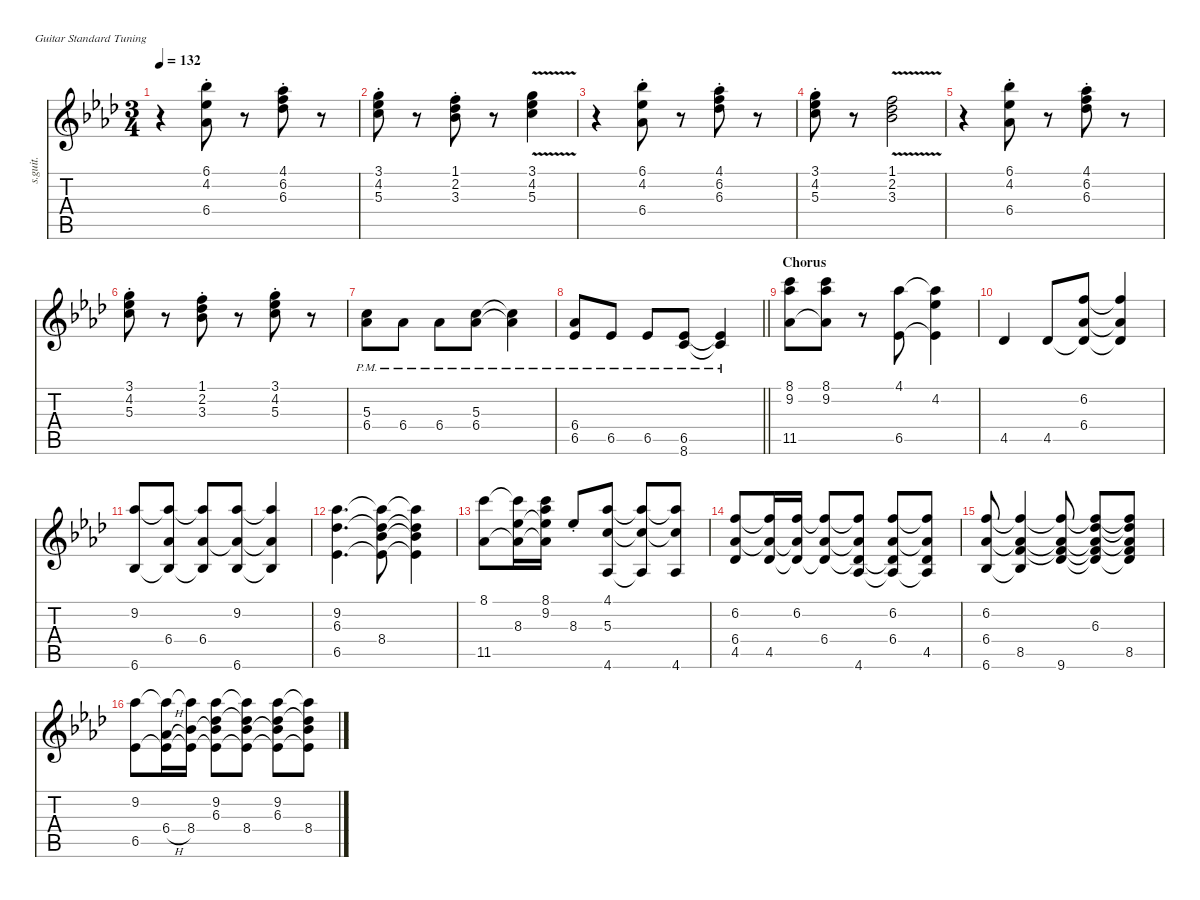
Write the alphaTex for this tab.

\defaultSystemsLayout 4
\hideDynamics
\bracketExtendMode nobrackets
\otherSystemsTrackNameOrientation horizontal
\track ("Tim Reynolds" "s.guit.") {defaultSystemsLayout 8 instrument acousticguitarsteel}
\staff {score tabs}
\tuning (E4 B3 G3 D3 A2 E2)
\ts (3 4)
\tempo 132
\clef g2
\ks ab
r.4{dy ff beam Down} (6.1{st acc b} 4.2{st acc b} 6.4{st acc b}).8{dy f beam Down} r.8{beam Down} (4.1{st acc b} 6.2{st acc forcenatural} 6.3{st acc b}).8{beam Down} r.8{beam Down} |
(3.1{st acc forcenatural} 4.2{st acc b} 5.3{st acc forcenatural}).8{beam Down} r.8{beam Down} (1.1{st acc forcenatural} 2.2{st acc b} 3.3{st acc b}).8{beam Down} r.8{beam Down} (3.1{v acc forcenatural} 4.2{v acc b} 5.3{v acc forcenatural}).4{beam Down} |
r.4{beam Down} (6.1{st acc b} 4.2{st acc b} 6.4{st acc b}).8{beam Down} r.8{beam Down} (4.1{st acc b} 6.2{st acc forcenatural} 6.3{st acc b}).8{beam Down} r.8{beam Down} |
(3.1{st acc forcenatural} 4.2{st acc b} 5.3{st acc forcenatural}).8{beam Down} r.8{beam Down} (1.1{v acc forcenatural} 2.2{v acc b} 3.3{v acc b}).2{beam Down} |
r.4{beam Down} (6.1{st acc b} 4.2{st acc b} 6.4{st acc b}).8{beam Down} r.8{beam Down} (4.1{st acc b} 6.2{st acc forcenatural} 6.3{st acc b}).8{beam Down} r.8{beam Down} |
(3.1{st acc forcenatural} 4.2{st acc b} 5.3{st acc forcenatural}).8{beam Down} r.8{beam Down} (1.1{st acc forcenatural} 2.2{st acc b} 3.3{st acc b}).8{beam Down} r.8{beam Down} (3.1{st acc forcenatural} 4.2{st acc b} 5.3{st acc forcenatural}).8{beam Down} r.8{beam Down} |
(5.3{pm acc forcenatural} 6.4{pm acc b}).8{dy fff beam Down} 6.4{pm acc b}.8{dy ff beam Down} 6.4{pm acc b}.8{beam Down} (5.3{pm acc forcenatural} 6.4{pm acc b}).8{dy fff beam Down} (5.3{pm t acc forcenatural} 6.4{pm t acc b}).4{dy f beam Down} |
\barLineRight lightlight
(6.4{pm acc b} 6.5{pm acc b}).8{dy fff beam Up} 6.5{pm acc b}.8{dy ff beam Up} 6.5{pm acc b}.8{beam Up} (6.5{pm acc b} 8.6{pm acc forcenatural}).8{dy fff beam Up} (6.5{pm t acc b} 8.6{pm t acc forcenatural}).4{dy f beam Up} |
\section ("" "Chorus")
(8.1{acc forcenatural} 9.2{acc b} 11.5{acc b}).8{beam Down} (8.1{acc forcenatural} 9.2{acc b} 11.5{t acc b}).8{beam Down} r.8{beam Down} (4.1{acc b} 6.5{acc b}).8{beam Down} (4.1{t acc b} 4.2{acc b} 6.5{t acc b}).4{beam Down} |
4.5{acc b}.4{beam Up} 4.5{acc b}.8{beam Up} (6.2{acc forcenatural} 6.4{acc b} 4.5{t acc b}).8{beam Up} (6.2{t acc forcenatural} 6.4{t acc b} 4.5{t acc b}).4{beam Up} |
(9.2{acc b} 6.6{acc b}).8{beam Up} (9.2{t acc b} 6.4{acc b} 6.6{t acc b}).8{beam Up} (9.2{t acc b} 6.4{acc b} 6.6{t acc b}).8{beam Up} (9.2{acc b} 6.4{t acc b} 6.6{acc b}).8{beam Up} (9.2{t acc b} 6.4{t acc b} 6.6{t acc b}).4{beam Up} |
(9.2{acc b} 6.3{acc b} 6.5{acc b}).4{d beam Down} (9.2{t acc b} 6.3{t acc b} 8.4{acc b} 6.5{t acc b}).8{beam Down} (9.2{t acc b} 6.3{t acc b} 8.4{t acc b} 6.5{t acc b}).4{beam Down} |
(8.1{acc forcenatural} 11.5{acc b}).8{beam Down} (8.1{t acc forcenatural} 8.3{acc b} 11.5{t acc b}).16{beam Down} (8.1{acc forcenatural} 9.2{acc b} 8.3{t acc b} 11.5{t acc b}).16{beam Down} 8.3{st acc b}.8{beam Up} (4.1{acc b} 5.3{acc forcenatural} 4.6{acc b}).8{beam Up} (4.1{t acc b} 5.3{t acc forcenatural} 4.6{t acc b}).8{beam Up} (4.1{t acc b} 5.3{t acc forcenatural} 4.6{acc b}).8{beam Up} |
(6.2{acc forcenatural} 6.4{acc b} 4.5{acc b}).8{beam Up} (6.2{t acc forcenatural} 6.4{t acc b} 4.5{acc b}).16{beam Up} (6.2{acc forcenatural} 6.4{t acc b} 4.5{t acc b}).16{beam Up} (6.2{t acc forcenatural} 6.4{acc b} 4.5{t acc b}).8{beam Up} (6.2{t acc forcenatural} 6.4{t acc b} 4.5{t acc b} 4.6{acc b}).8{beam Up} (6.2{acc forcenatural} 6.4{acc b} 4.5{t acc b} 4.6{t acc b}).8{beam Up} (6.2{t acc forcenatural} 6.4{t acc b} 4.5{acc b} 4.6{t acc b}).8{beam Up} |
(6.2{acc forcenatural} 6.4{acc b} 6.6{acc b}).8{beam Up} (6.2{t acc forcenatural} 6.4{t acc b} 8.5{acc forcenatural} 6.6{t acc b}).4{beam Up} (6.2{t acc forcenatural} 6.4{t acc b} 8.5{t acc forcenatural} 9.6{acc b}).8{beam Up} (6.2{t acc forcenatural} 6.3{acc b} 6.4{t acc b} 8.5{t acc forcenatural} 9.6{t acc b}).8{beam Up} (6.2{t acc forcenatural} 6.3{t acc b} 6.4{t acc b} 8.5{acc forcenatural} 9.6{t acc b}).8{beam Up} |
(9.2{acc b} 6.5{acc b}).8{beam Down} (9.2{t acc b} 6.4{h acc b} 6.5{t acc b}).16{beam Down} (9.2{t acc b} 8.4{acc b} 6.5{t acc b}).16{beam Down} (9.2{acc b} 6.3{acc b} 8.4{t acc b} 6.5{t acc b}).8{beam Down} (9.2{t acc b} 6.3{t acc b} 8.4{acc b} 6.5{t acc b}).8{beam Down} (9.2{acc b} 6.3{acc b} 8.4{t acc b} 6.5{t acc b}).8{beam Down} (9.2{t acc b} 6.3{t acc b} 8.4{acc b} 6.5{t acc b}).8{beam Down}
